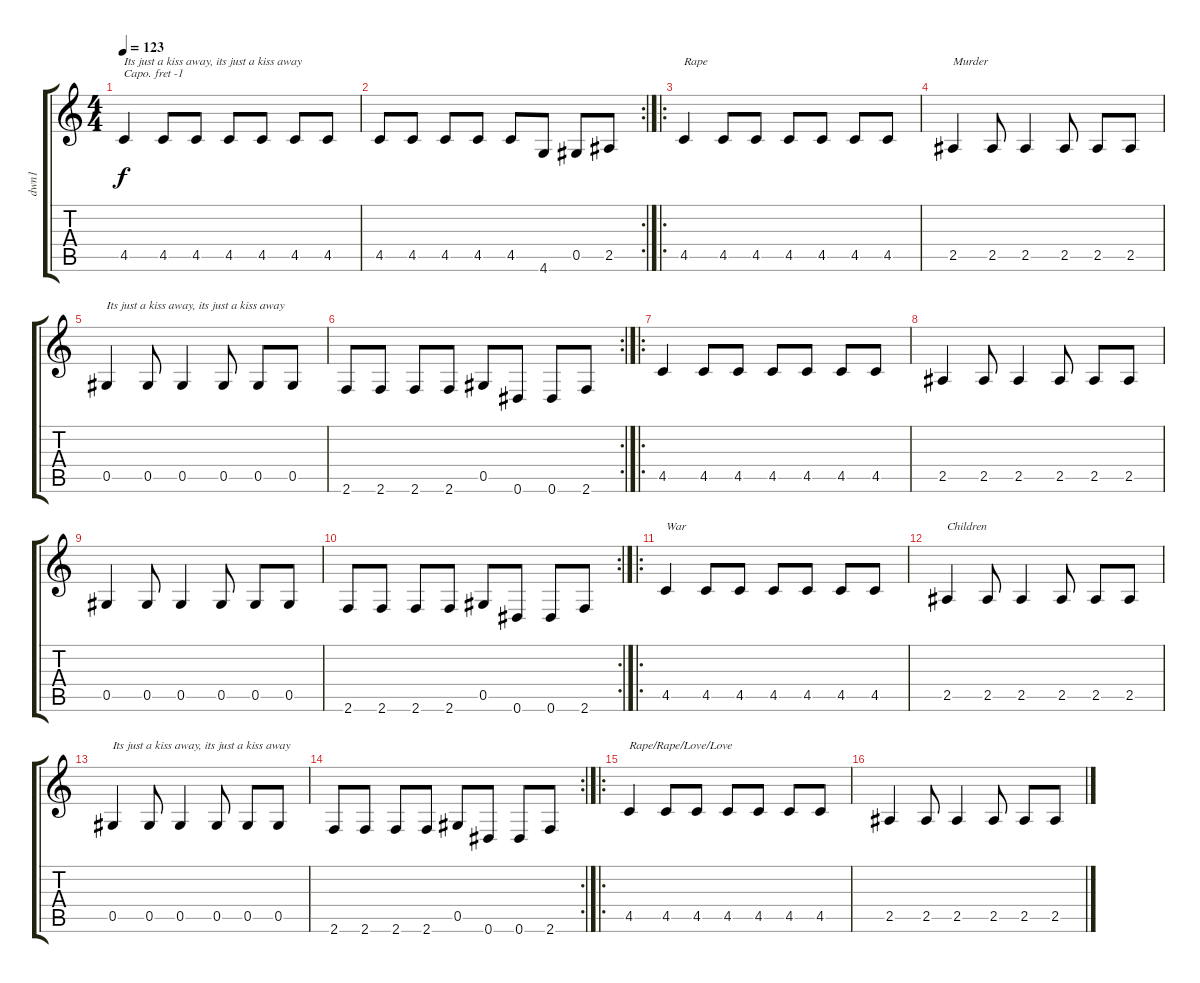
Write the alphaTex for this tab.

\track ("dwn1" "dwn1") {instrument electricbassfinger}
\staff {score tabs}
\capo -1
\tuning (E4 B3 G3 D3 A2 E2) {hide}
\ts (4 4)
\tempo 123
\clef g2
\ks c
4.5.4{txt "Its just a kiss away, its just a kiss away" dy f} 4.5.8 4.5.8 4.5.8 4.5.8 4.5.8 4.5.8 |
\rc 2
4.5.8 4.5.8 4.5.8 4.5.8 4.5.8 4.6.8 0.5.8 2.5.8 |
\ro
4.5.4{txt "Rape"} 4.5.8 4.5.8 4.5.8 4.5.8 4.5.8 4.5.8 |
2.5.4{txt "Murder"} 2.5.8 2.5.4 2.5.8 2.5.8 2.5.8 |
0.5.4{txt "Its just a kiss away, its just a kiss away"} 0.5.8 0.5.4 0.5.8 0.5.8 0.5.8 |
\rc 2
2.6.8 2.6.8 2.6.8 2.6.8 0.5.8 0.6.8 0.6.8 2.6.8 |
\ro
4.5.4 4.5.8 4.5.8 4.5.8 4.5.8 4.5.8 4.5.8 |
2.5.4 2.5.8 2.5.4 2.5.8 2.5.8 2.5.8 |
0.5.4 0.5.8 0.5.4 0.5.8 0.5.8 0.5.8 |
\rc 2
2.6.8 2.6.8 2.6.8 2.6.8 0.5.8 0.6.8 0.6.8 2.6.8 |
\ro
4.5.4{txt "War"} 4.5.8 4.5.8 4.5.8 4.5.8 4.5.8 4.5.8 |
2.5.4{txt "Children"} 2.5.8 2.5.4 2.5.8 2.5.8 2.5.8 |
0.5.4{txt "Its just a kiss away, its just a kiss away"} 0.5.8 0.5.4 0.5.8 0.5.8 0.5.8 |
\rc 2
2.6.8 2.6.8 2.6.8 2.6.8 0.5.8 0.6.8 0.6.8 2.6.8 |
\ro
4.5.4{txt "Rape/Rape/Love/Love"} 4.5.8 4.5.8 4.5.8 4.5.8 4.5.8 4.5.8 |
2.5.4 2.5.8 2.5.4 2.5.8 2.5.8 2.5.8
